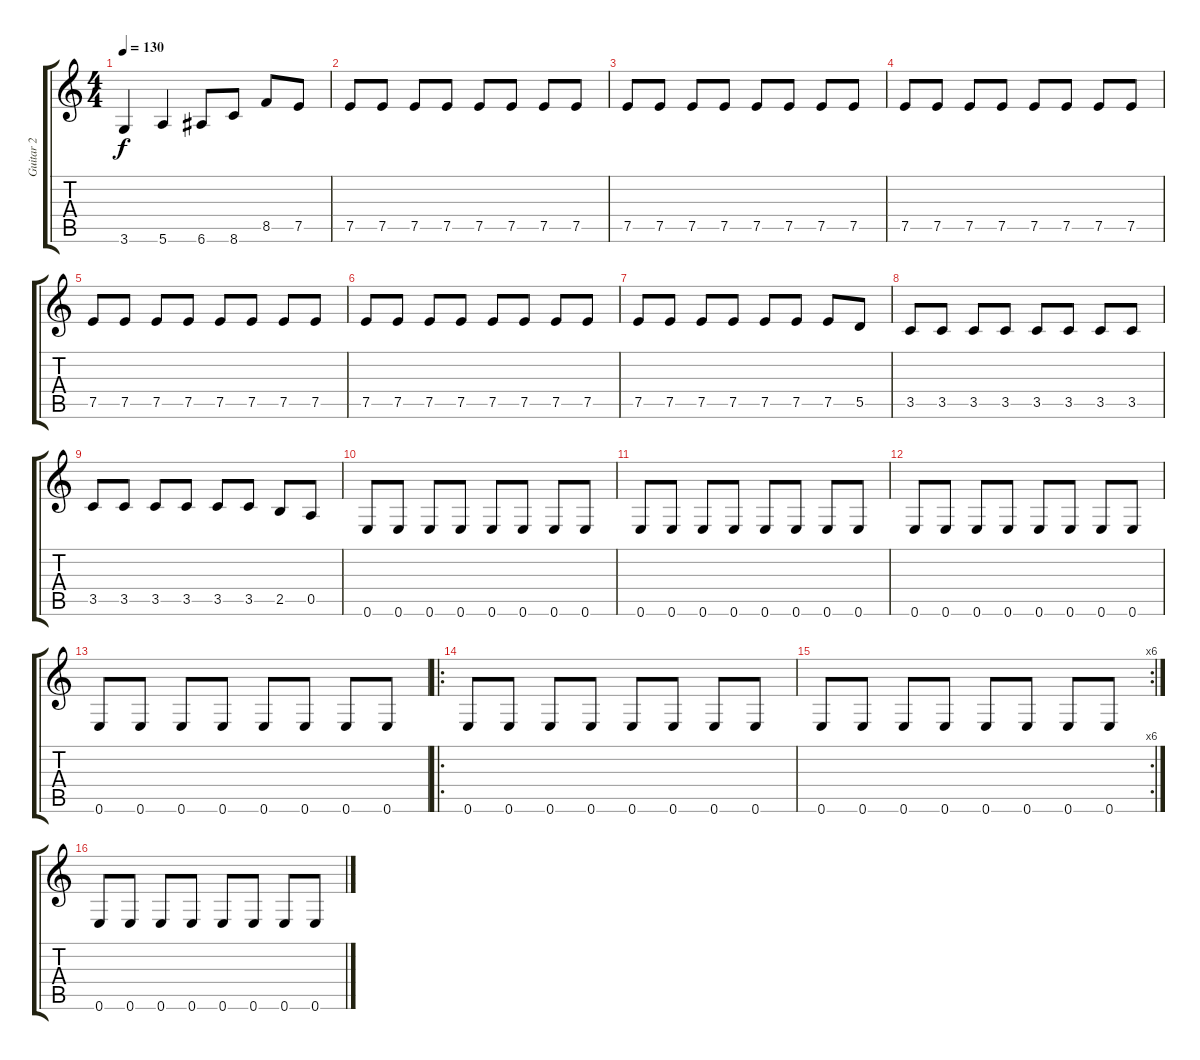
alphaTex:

\track ("Guitar 2" "Guitar 2") {instrument distortionguitar}
\staff {score tabs}
\tuning (E4 B3 G3 D3 A2 E2) {hide}
\ts (4 4)
\tempo 130
\clef g2
\ks c
3.6{t}.4{dy f} 5.6.4 6.6.8 8.6.8 8.5.8 7.5.8 |
7.5.8 7.5.8 7.5.8 7.5.8 7.5.8 7.5.8 7.5.8 7.5.8 |
7.5.8 7.5.8 7.5.8 7.5.8 7.5.8 7.5.8 7.5.8 7.5.8 |
7.5.8 7.5.8 7.5.8 7.5.8 7.5.8 7.5.8 7.5.8 7.5.8 |
7.5.8 7.5.8 7.5.8 7.5.8 7.5.8 7.5.8 7.5.8 7.5.8 |
7.5.8 7.5.8 7.5.8 7.5.8 7.5.8 7.5.8 7.5.8 7.5.8 |
7.5.8 7.5.8 7.5.8 7.5.8 7.5.8 7.5.8 7.5.8 5.5.8 |
3.5.8 3.5.8 3.5.8 3.5.8 3.5.8 3.5.8 3.5.8 3.5.8 |
3.5.8 3.5.8 3.5.8 3.5.8 3.5.8 3.5.8 2.5.8 0.5.8 |
0.6.8 0.6.8 0.6.8 0.6.8 0.6.8 0.6.8 0.6.8 0.6.8 |
0.6.8 0.6.8 0.6.8 0.6.8 0.6.8 0.6.8 0.6.8 0.6.8 |
0.6.8 0.6.8 0.6.8 0.6.8 0.6.8 0.6.8 0.6.8 0.6.8 |
0.6.8 0.6.8 0.6.8 0.6.8 0.6.8 0.6.8 0.6.8 0.6.8 |
\ro
0.6.8 0.6.8 0.6.8 0.6.8 0.6.8 0.6.8 0.6.8 0.6.8 |
\rc 6
0.6.8 0.6.8 0.6.8 0.6.8 0.6.8 0.6.8 0.6.8 0.6.8 |
0.6.8 0.6.8 0.6.8 0.6.8 0.6.8 0.6.8 0.6.8 0.6.8
